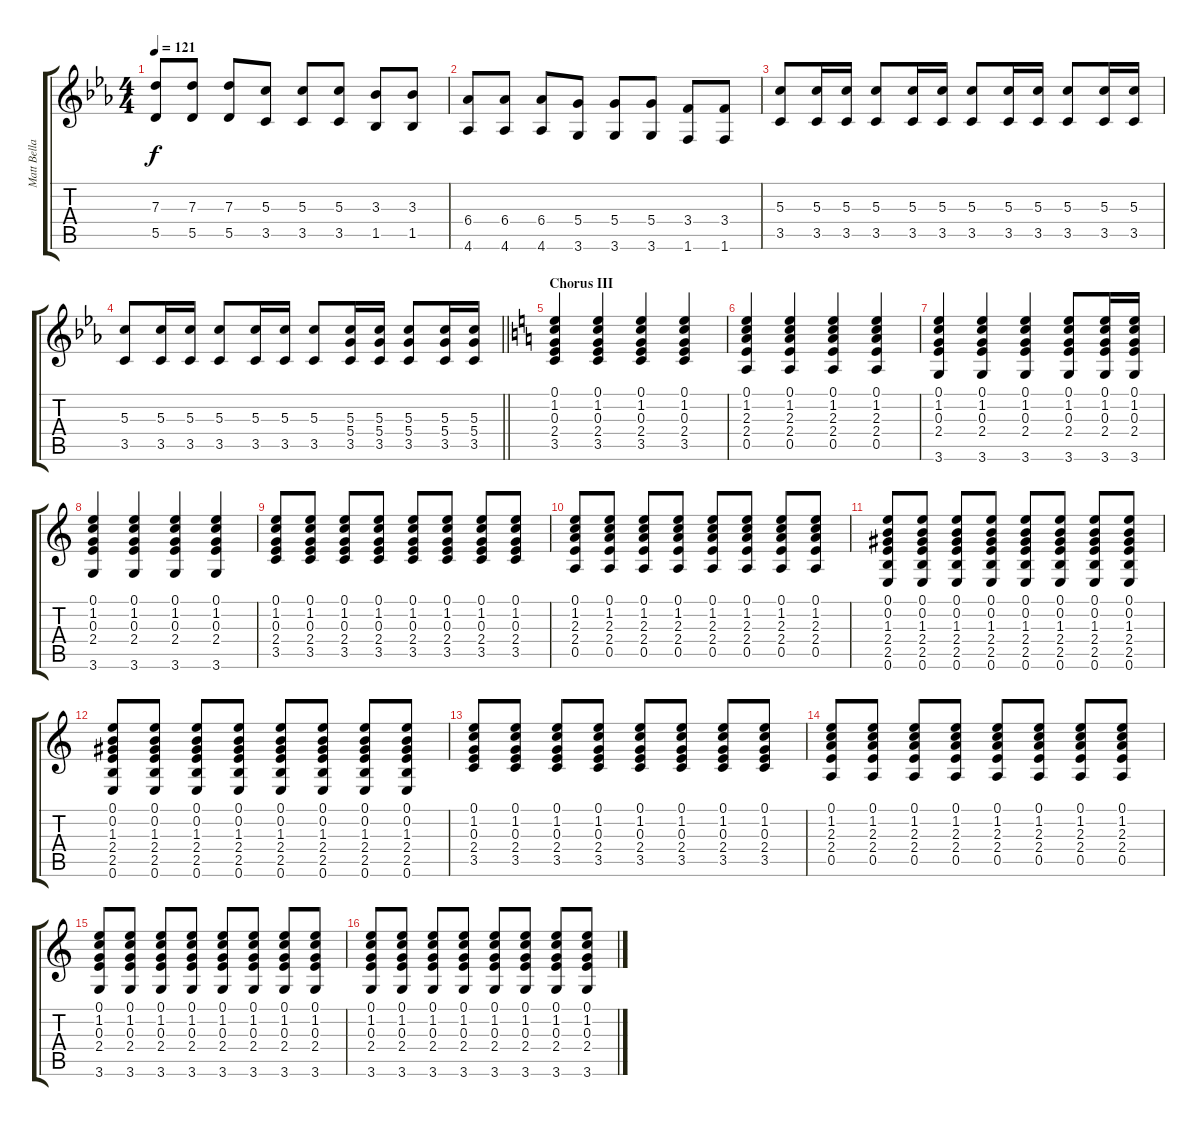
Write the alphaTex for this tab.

\track ("Matt Bellamy - Guitar" "Matt Bella") {instrument overdrivenguitar}
\staff {score tabs}
\tuning (E4 B3 G3 D3 A2 E2) {hide}
\ts (4 4)
\tempo 121
\clef g2
\ks eb
(7.3 5.5).8{dy f} (7.3 5.5).8 (7.3 5.5).8 (5.3 3.5).8 (5.3 3.5).8 (5.3 3.5).8 (3.3 1.5).8 (3.3 1.5).8 |
(6.4 4.6).8 (6.4 4.6).8 (6.4 4.6).8 (5.4 3.6).8 (5.4 3.6).8 (5.4 3.6).8 (3.4 1.6).8 (3.4 1.6).8 |
(5.3 3.5).8 (5.3 3.5).16 (5.3 3.5).16 (5.3 3.5).8 (5.3 3.5).16 (5.3 3.5).16 (5.3 3.5).8 (5.3 3.5).16 (5.3 3.5).16 (5.3 3.5).8 (5.3 3.5).16 (5.3 3.5).16 |
\barLineRight lightlight
(5.3 3.5).8 (5.3 3.5).16 (5.3 3.5).16 (5.3 3.5).8 (5.3 3.5).16 (5.3 3.5).16 (5.3 3.5).8 (5.3 5.4 3.5).16 (5.3 5.4 3.5).16 (5.3 5.4 3.5).8 (5.3 5.4 3.5).16 (5.3 5.4 3.5).16 |
\section ("" "Chorus III")
\ks c
(0.1 1.2 0.3 2.4 3.5).4 (0.1 1.2 0.3 2.4 3.5).4 (0.1 1.2 0.3 2.4 3.5).4 (0.1 1.2 0.3 2.4 3.5).4 |
(0.1 1.2 2.3 2.4 0.5).4 (0.1 1.2 2.3 2.4 0.5).4 (0.1 1.2 2.3 2.4 0.5).4 (0.1 1.2 2.3 2.4 0.5).4 |
(0.1 1.2 0.3 2.4 3.6).4 (0.1 1.2 0.3 2.4 3.6).4 (0.1 1.2 0.3 2.4 3.6).4 (0.1 1.2 0.3 2.4 3.6).8 (0.1 1.2 0.3 2.4 3.6).16 (0.1 1.2 0.3 2.4 3.6).16 |
(0.1 1.2 0.3 2.4 3.6).4 (0.1 1.2 0.3 2.4 3.6).4 (0.1 1.2 0.3 2.4 3.6).4 (0.1 1.2 0.3 2.4 3.6).4 |
(0.1 1.2 0.3 2.4 3.5).8 (0.1 1.2 0.3 2.4 3.5).8 (0.1 1.2 0.3 2.4 3.5).8 (0.1 1.2 0.3 2.4 3.5).8 (0.1 1.2 0.3 2.4 3.5).8 (0.1 1.2 0.3 2.4 3.5).8 (0.1 1.2 0.3 2.4 3.5).8 (0.1 1.2 0.3 2.4 3.5).8 |
(0.1 1.2 2.3 2.4 0.5).8 (0.1 1.2 2.3 2.4 0.5).8 (0.1 1.2 2.3 2.4 0.5).8 (0.1 1.2 2.3 2.4 0.5).8 (0.1 1.2 2.3 2.4 0.5).8 (0.1 1.2 2.3 2.4 0.5).8 (0.1 1.2 2.3 2.4 0.5).8 (0.1 1.2 2.3 2.4 0.5).8 |
(0.1 0.2 1.3 2.4 2.5 0.6).8 (0.1 0.2 1.3 2.4 2.5 0.6).8 (0.1 0.2 1.3 2.4 2.5 0.6).8 (0.1 0.2 1.3 2.4 2.5 0.6).8 (0.1 0.2 1.3 2.4 2.5 0.6).8 (0.1 0.2 1.3 2.4 2.5 0.6).8 (0.1 0.2 1.3 2.4 2.5 0.6).8 (0.1 0.2 1.3 2.4 2.5 0.6).8 |
(0.1 0.2 1.3 2.4 2.5 0.6).8 (0.1 0.2 1.3 2.4 2.5 0.6).8 (0.1 0.2 1.3 2.4 2.5 0.6).8 (0.1 0.2 1.3 2.4 2.5 0.6).8 (0.1 0.2 1.3 2.4 2.5 0.6).8 (0.1 0.2 1.3 2.4 2.5 0.6).8 (0.1 0.2 1.3 2.4 2.5 0.6).8 (0.1 0.2 1.3 2.4 2.5 0.6).8 |
(0.1 1.2 0.3 2.4 3.5).8 (0.1 1.2 0.3 2.4 3.5).8 (0.1 1.2 0.3 2.4 3.5).8 (0.1 1.2 0.3 2.4 3.5).8 (0.1 1.2 0.3 2.4 3.5).8 (0.1 1.2 0.3 2.4 3.5).8 (0.1 1.2 0.3 2.4 3.5).8 (0.1 1.2 0.3 2.4 3.5).8 |
(0.1 1.2 2.3 2.4 0.5).8 (0.1 1.2 2.3 2.4 0.5).8 (0.1 1.2 2.3 2.4 0.5).8 (0.1 1.2 2.3 2.4 0.5).8 (0.1 1.2 2.3 2.4 0.5).8 (0.1 1.2 2.3 2.4 0.5).8 (0.1 1.2 2.3 2.4 0.5).8 (0.1 1.2 2.3 2.4 0.5).8 |
(0.1 1.2 0.3 2.4 3.6).8 (0.1 1.2 0.3 2.4 3.6).8 (0.1 1.2 0.3 2.4 3.6).8 (0.1 1.2 0.3 2.4 3.6).8 (0.1 1.2 0.3 2.4 3.6).8 (0.1 1.2 0.3 2.4 3.6).8 (0.1 1.2 0.3 2.4 3.6).8 (0.1 1.2 0.3 2.4 3.6).8 |
(0.1 1.2 0.3 2.4 3.6).8 (0.1 1.2 0.3 2.4 3.6).8 (0.1 1.2 0.3 2.4 3.6).8 (0.1 1.2 0.3 2.4 3.6).8 (0.1 1.2 0.3 2.4 3.6).8 (0.1 1.2 0.3 2.4 3.6).8 (0.1 1.2 0.3 2.4 3.6).8 (0.1 1.2 0.3 2.4 3.6).8
